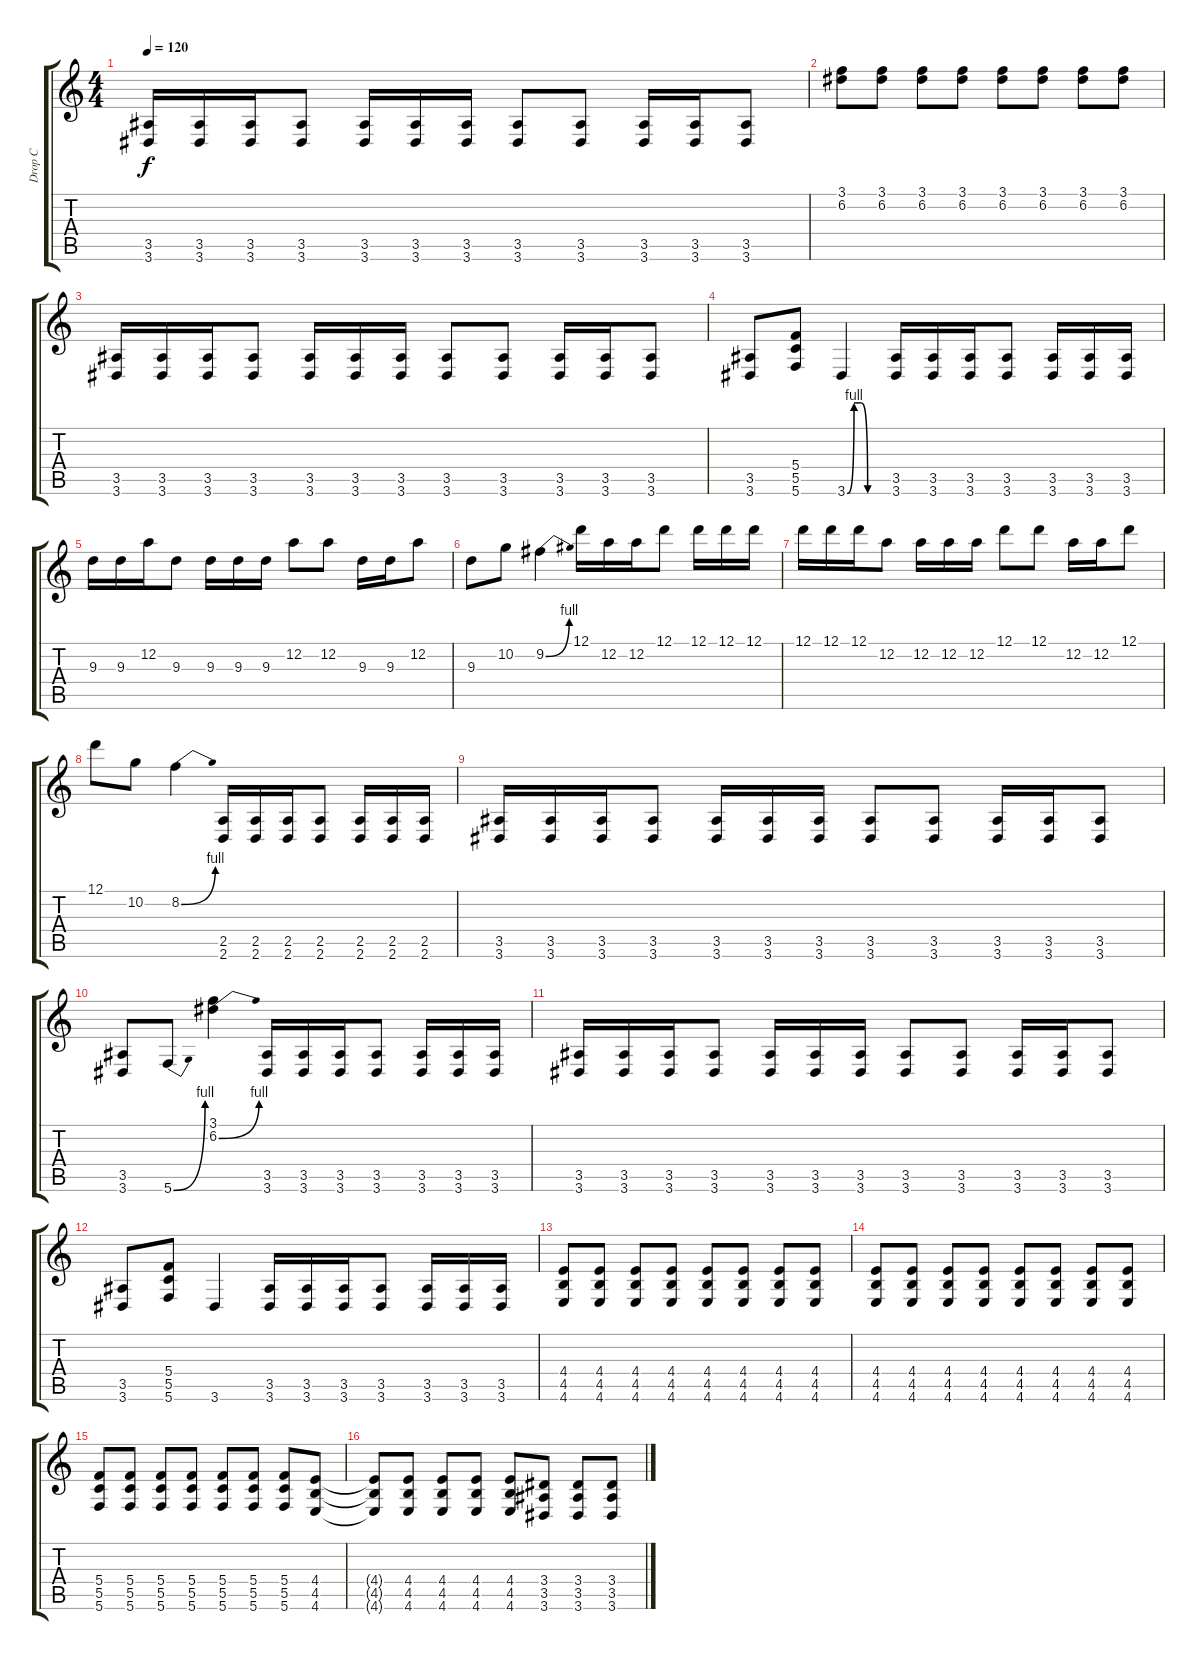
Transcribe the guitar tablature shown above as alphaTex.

\track ("Drop C" "Drop C") {instrument distortionguitar}
\staff {score tabs}
\tuning (D4 A3 F3 C3 G2 C2) {hide}
\ts (4 4)
\tempo 120
\clef g2
\ks c
(3.5 3.6).16{dy f} (3.5 3.6).16 (3.5 3.6).16 (3.5 3.6).8 (3.5 3.6).16 (3.5 3.6).16 (3.5 3.6).16 (3.5 3.6).8 (3.5 3.6).8 (3.5 3.6).16 (3.5 3.6).16 (3.5 3.6).8 |
(3.1 6.2).8 (3.1 6.2).8 (3.1 6.2).8 (3.1 6.2).8 (3.1 6.2).8 (3.1 6.2).8 (3.1 6.2).8 (3.1 6.2).8 |
(3.5 3.6).16 (3.5 3.6).16 (3.5 3.6).16 (3.5 3.6).8 (3.5 3.6).16 (3.5 3.6).16 (3.5 3.6).16 (3.5 3.6).8 (3.5 3.6).8 (3.5 3.6).16 (3.5 3.6).16 (3.5 3.6).8 |
(3.5 3.6).8 (5.4 5.5 5.6).8 3.6{be (custom 0 0 10 4 20 4 30 0 60 0)}.4 (3.5 3.6).16 (3.5 3.6).16 (3.5 3.6).16 (3.5 3.6).8 (3.5 3.6).16 (3.5 3.6).16 (3.5 3.6).16 |
9.3.16 9.3.16 12.2.16 9.3.8 9.3.16 9.3.16 9.3.16 12.2.8 12.2.8 9.3.16 9.3.16 12.2.8 |
9.3.8 10.2.8 9.2{be (bend 0 0 60 4)}.4 12.1.16 12.2.16 12.2.16 12.1.8 12.1.16 12.1.16 12.1.16 |
12.1.16 12.1.16 12.1.16 12.2.8 12.2.16 12.2.16 12.2.16 12.1.8 12.1.8 12.2.16 12.2.16 12.1.8 |
12.1.8 10.2.8 8.2{be (bend 0 0 60 4)}.4 (2.5 2.6).16 (2.5 2.6).16 (2.5 2.6).16 (2.5 2.6).8 (2.5 2.6).16 (2.5 2.6).16 (2.5 2.6).16 |
(3.5 3.6).16 (3.5 3.6).16 (3.5 3.6).16 (3.5 3.6).8 (3.5 3.6).16 (3.5 3.6).16 (3.5 3.6).16 (3.5 3.6).8 (3.5 3.6).8 (3.5 3.6).16 (3.5 3.6).16 (3.5 3.6).8 |
(3.5 3.6).8 5.6{be (bend 0 0 60 4)}.8 (3.1 6.2{be (bend 0 0 60 4)}).4 (3.5 3.6).16 (3.5 3.6).16 (3.5 3.6).16 (3.5 3.6).8 (3.5 3.6).16 (3.5 3.6).16 (3.5 3.6).16 |
(3.5 3.6).16 (3.5 3.6).16 (3.5 3.6).16 (3.5 3.6).8 (3.5 3.6).16 (3.5 3.6).16 (3.5 3.6).16 (3.5 3.6).8 (3.5 3.6).8 (3.5 3.6).16 (3.5 3.6).16 (3.5 3.6).8 |
(3.5 3.6).8 (5.4 5.5 5.6).8 3.6.4 (3.5 3.6).16 (3.5 3.6).16 (3.5 3.6).16 (3.5 3.6).8 (3.5 3.6).16 (3.5 3.6).16 (3.5 3.6).16 |
(4.4 4.5 4.6).8 (4.4 4.5 4.6).8 (4.4 4.5 4.6).8 (4.4 4.5 4.6).8 (4.4 4.5 4.6).8 (4.4 4.5 4.6).8 (4.4 4.5 4.6).8 (4.4 4.5 4.6).8 |
(4.4 4.5 4.6).8 (4.4 4.5 4.6).8 (4.4 4.5 4.6).8 (4.4 4.5 4.6).8 (4.4 4.5 4.6).8 (4.4 4.5 4.6).8 (4.4 4.5 4.6).8 (4.4 4.5 4.6).8 |
(5.4 5.5 5.6).8 (5.4 5.5 5.6).8 (5.4 5.5 5.6).8 (5.4 5.5 5.6).8 (5.4 5.5 5.6).8 (5.4 5.5 5.6).8 (5.4 5.5 5.6).8 (4.4 4.5 4.6).8 |
(4.4{t} 4.5{t} 4.6{t}).8 (4.4 4.5 4.6).8 (4.4 4.5 4.6).8 (4.4 4.5 4.6).8 (4.4 4.5 4.6).8 (3.4 3.5 3.6).8 (3.4 3.5 3.6).8 (3.4 3.5 3.6).8
